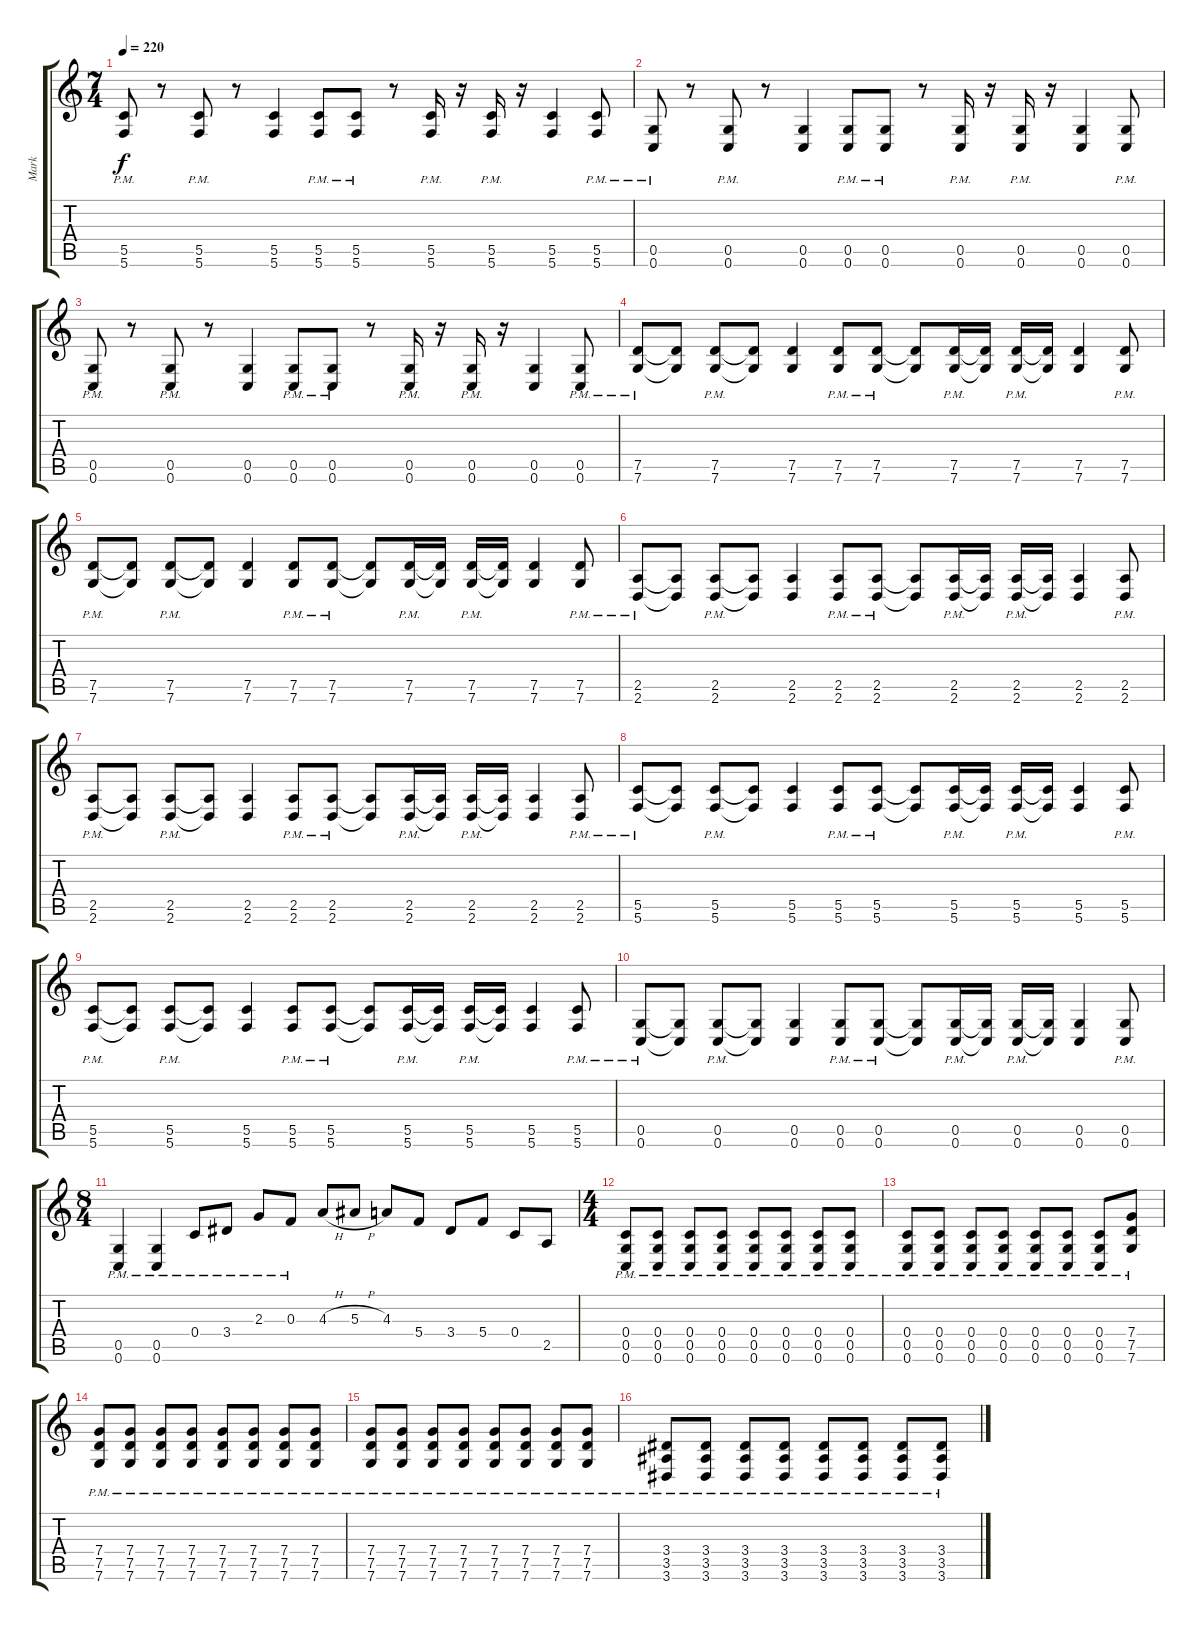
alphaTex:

\track ("Mark" "Mark") {instrument overdrivenguitar}
\staff {score tabs}
\tuning (D4 A3 F3 C3 G2 C2) {hide}
\ts (7 4)
\tempo 220
\clef g2
\ks c
(5.5{pm} 5.6{pm}).8{dy f volume 11} r.8 (5.5{pm} 5.6{pm}).8 r.8 (5.5 5.6).4 (5.5{pm} 5.6{pm}).8 (5.5{pm} 5.6{pm}).8 r.8 (5.5{pm} 5.6{pm}).16 r.16 (5.5{pm} 5.6{pm}).16 r.16 (5.5 5.6).4 (5.5{pm} 5.6{pm}).8 |
(0.5{pm} 0.6{pm}).8{volume 11} r.8 (0.5{pm} 0.6{pm}).8 r.8 (0.5 0.6).4 (0.5{pm} 0.6{pm}).8 (0.5{pm} 0.6{pm}).8 r.8 (0.5{pm} 0.6{pm}).16 r.16 (0.5{pm} 0.6{pm}).16 r.16 (0.5 0.6).4 (0.5{pm} 0.6{pm}).8 |
(0.5{pm} 0.6{pm}).8{volume 11} r.8 (0.5{pm} 0.6{pm}).8 r.8 (0.5 0.6).4 (0.5{pm} 0.6{pm}).8 (0.5{pm} 0.6{pm}).8 r.8 (0.5{pm} 0.6{pm}).16 r.16 (0.5{pm} 0.6{pm}).16 r.16 (0.5 0.6).4 (0.5{pm} 0.6{pm}).8 |
(7.5{pm} 7.6{pm}).8{volume 11} (7.5{t} 7.6{t}).8 (7.5{pm} 7.6{pm}).8 (7.5{t} 7.6{t}).8 (7.5 7.6).4 (7.5{pm} 7.6{pm}).8 (7.5{pm} 7.6{pm}).8 (7.5{t} 7.6{t}).8 (7.5{pm} 7.6{pm}).16 (7.5{t} 7.6{t}).16 (7.5{pm} 7.6{pm}).16 (7.5{t} 7.6{t}).16 (7.5 7.6).4 (7.5{pm} 7.6{pm}).8 |
(7.5{pm} 7.6{pm}).8{volume 11} (7.5{t} 7.6{t}).8 (7.5{pm} 7.6{pm}).8 (7.5{t} 7.6{t}).8 (7.5 7.6).4 (7.5{pm} 7.6{pm}).8 (7.5{pm} 7.6{pm}).8 (7.5{t} 7.6{t}).8 (7.5{pm} 7.6{pm}).16 (7.5{t} 7.6{t}).16 (7.5{pm} 7.6{pm}).16 (7.5{t} 7.6{t}).16 (7.5 7.6).4 (7.5{pm} 7.6{pm}).8 |
(2.5{pm} 2.6{pm}).8{volume 11} (2.5{t} 2.6{t}).8 (2.5{pm} 2.6{pm}).8 (2.5{t} 2.6{t}).8 (2.5 2.6).4 (2.5{pm} 2.6{pm}).8 (2.5{pm} 2.6{pm}).8 (2.5{t} 2.6{t}).8 (2.5{pm} 2.6{pm}).16 (2.5{t} 2.6{t}).16 (2.5{pm} 2.6{pm}).16 (2.5{t} 2.6{t}).16 (2.5 2.6).4 (2.5{pm} 2.6{pm}).8 |
(2.5{pm} 2.6{pm}).8{volume 11} (2.5{t} 2.6{t}).8 (2.5{pm} 2.6{pm}).8 (2.5{t} 2.6{t}).8 (2.5 2.6).4 (2.5{pm} 2.6{pm}).8 (2.5{pm} 2.6{pm}).8 (2.5{t} 2.6{t}).8 (2.5{pm} 2.6{pm}).16 (2.5{t} 2.6{t}).16 (2.5{pm} 2.6{pm}).16 (2.5{t} 2.6{t}).16 (2.5 2.6).4 (2.5{pm} 2.6{pm}).8 |
(5.5{pm} 5.6{pm}).8{volume 11} (5.5{t} 5.6{t}).8 (5.5{pm} 5.6{pm}).8 (5.5{t} 5.6{t}).8 (5.5 5.6).4 (5.5{pm} 5.6{pm}).8 (5.5{pm} 5.6{pm}).8 (5.5{t} 5.6{t}).8 (5.5{pm} 5.6{pm}).16 (5.5{t} 5.6{t}).16 (5.5{pm} 5.6{pm}).16 (5.5{t} 5.6{t}).16 (5.5 5.6).4 (5.5{pm} 5.6{pm}).8 |
(5.5{pm} 5.6{pm}).8{volume 11} (5.5{t} 5.6{t}).8 (5.5{pm} 5.6{pm}).8 (5.5{t} 5.6{t}).8 (5.5 5.6).4 (5.5{pm} 5.6{pm}).8 (5.5{pm} 5.6{pm}).8 (5.5{t} 5.6{t}).8 (5.5{pm} 5.6{pm}).16 (5.5{t} 5.6{t}).16 (5.5{pm} 5.6{pm}).16 (5.5{t} 5.6{t}).16 (5.5 5.6).4 (5.5{pm} 5.6{pm}).8 |
(0.5{pm} 0.6{pm}).8{volume 11} (0.5{t} 0.6{t}).8 (0.5{pm} 0.6{pm}).8 (0.5{t} 0.6{t}).8 (0.5 0.6).4 (0.5{pm} 0.6{pm}).8 (0.5{pm} 0.6{pm}).8 (0.5{t} 0.6{t}).8 (0.5{pm} 0.6{pm}).16 (0.5{t} 0.6{t}).16 (0.5{pm} 0.6{pm}).16 (0.5{t} 0.6{t}).16 (0.5 0.6).4 (0.5{pm} 0.6{pm}).8 |
\ts (8 4)
(0.5{pm} 0.6{pm}).4{volume 11} (0.5{pm} 0.6{pm}).4{volume 11} 0.4{pm}.8 3.4{pm}.8 2.3{pm}.8 0.3{pm}.8 4.3{h}.8 5.3{h}.8 4.3.8 5.4.8 3.4.8 5.4.8 0.4.8 2.5.8 |
\ts (4 4)
(0.4{pm} 0.5{pm} 0.6{pm}).8 (0.4{pm} 0.5{pm} 0.6{pm}).8 (0.4{pm} 0.5{pm} 0.6{pm}).8 (0.4{pm} 0.5{pm} 0.6{pm}).8 (0.4{pm} 0.5{pm} 0.6{pm}).8 (0.4{pm} 0.5{pm} 0.6{pm}).8 (0.4{pm} 0.5{pm} 0.6{pm}).8 (0.4{pm} 0.5{pm} 0.6{pm}).8 |
(0.4{pm} 0.5{pm} 0.6{pm}).8 (0.4{pm} 0.5{pm} 0.6{pm}).8 (0.4{pm} 0.5{pm} 0.6{pm}).8 (0.4{pm} 0.5{pm} 0.6{pm}).8 (0.4{pm} 0.5{pm} 0.6{pm}).8 (0.4{pm} 0.5{pm} 0.6{pm}).8 (0.4{pm} 0.5{pm} 0.6{pm}).8 (7.4{pm} 7.5{pm} 7.6{pm}).8 |
(7.4{pm} 7.5{pm} 7.6{pm}).8 (7.4{pm} 7.5{pm} 7.6{pm}).8 (7.4{pm} 7.5{pm} 7.6{pm}).8 (7.4{pm} 7.5{pm} 7.6{pm}).8 (7.4{pm} 7.5{pm} 7.6{pm}).8 (7.4{pm} 7.5{pm} 7.6{pm}).8 (7.4{pm} 7.5{pm} 7.6{pm}).8 (7.4{pm} 7.5{pm} 7.6{pm}).8 |
(7.4{pm} 7.5{pm} 7.6{pm}).8 (7.4{pm} 7.5{pm} 7.6{pm}).8 (7.4{pm} 7.5{pm} 7.6{pm}).8 (7.4{pm} 7.5{pm} 7.6{pm}).8 (7.4{pm} 7.5{pm} 7.6{pm}).8 (7.4{pm} 7.5{pm} 7.6{pm}).8 (7.4{pm} 7.5{pm} 7.6{pm}).8 (7.4{pm} 7.5{pm} 7.6{pm}).8 |
(3.4{pm} 3.5{pm} 3.6{pm}).8 (3.4{pm} 3.5{pm} 3.6{pm}).8 (3.4{pm} 3.5{pm} 3.6{pm}).8 (3.4{pm} 3.5{pm} 3.6{pm}).8 (3.4{pm} 3.5{pm} 3.6{pm}).8 (3.4{pm} 3.5{pm} 3.6{pm}).8 (3.4{pm} 3.5{pm} 3.6{pm}).8 (3.4{pm} 3.5{pm} 3.6{pm}).8
